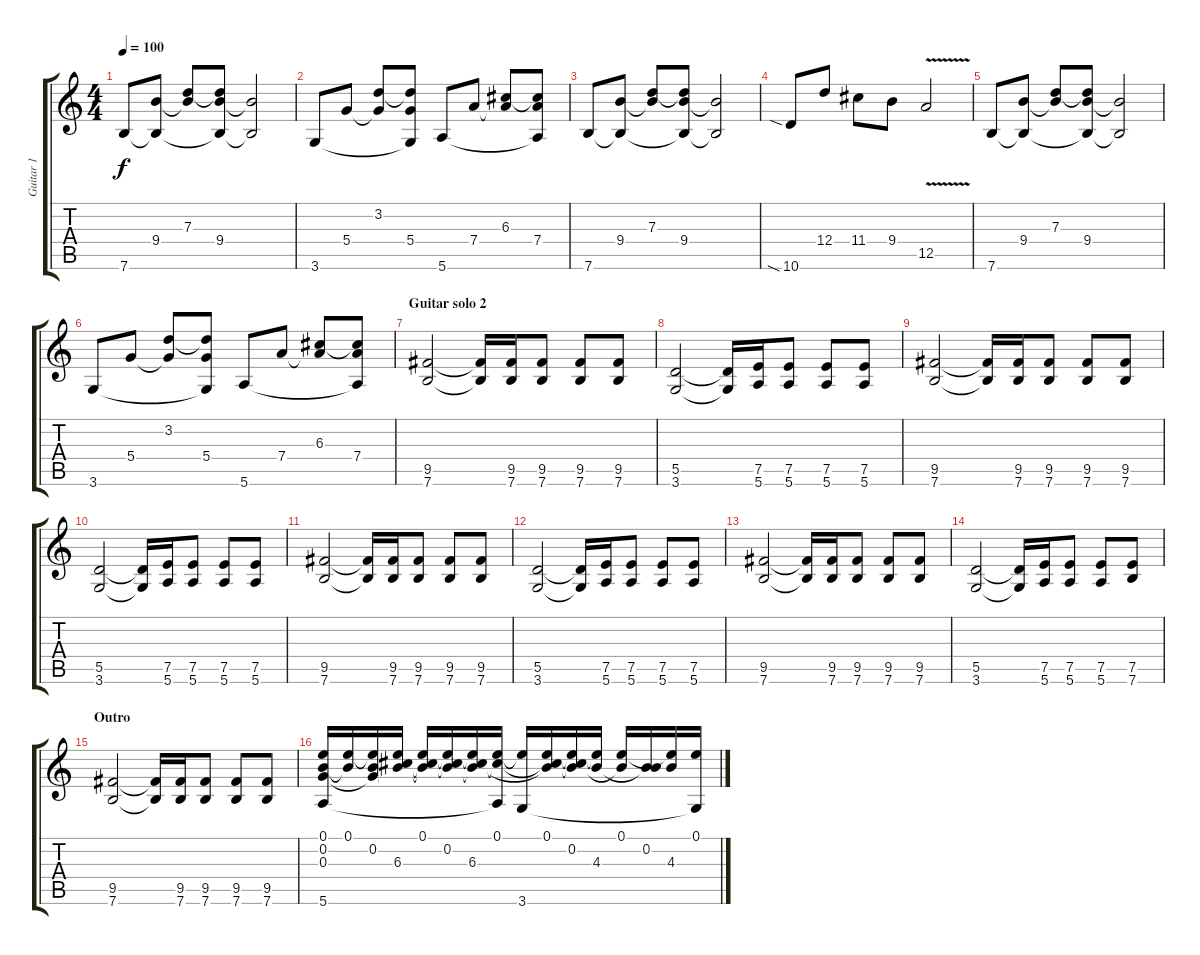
\track ("Guitar 1" "Guitar 1") {instrument electricguitarjazz}
\staff {score tabs}
\tuning (E4 B3 G3 D3 A2 E2) {hide}
\ts (4 4)
\tempo 100
\clef g2
\ks c
7.6.8{dy f instrument distortionguitar} (9.4 7.6{t}).8 (7.3 9.4{t}).8 (7.3{t} 9.4 7.6{t}).8 (9.4{t} 7.6{t}).2 |
3.6.8{instrument distortionguitar} 5.4.8 (3.2 5.4{t}).8 (3.2{t} 5.4 3.6{t}).8 5.6.8 7.4.8 (6.3 7.4{t}).8 (6.3{t} 7.4 5.6{t}).8 |
7.6.8{instrument distortionguitar} (9.4 7.6{t}).8 (7.3 9.4{t}).8 (7.3{t} 9.4 7.6{t}).8 (9.4{t} 7.6{t}).2 |
10.6{sia}.8 12.4.8 11.4.8 9.4.8 12.5{v}.2 |
7.6.8{instrument distortionguitar} (9.4 7.6{t}).8 (7.3 9.4{t}).8 (7.3{t} 9.4 7.6{t}).8 (9.4{t} 7.6{t}).2 |
3.6.8{instrument distortionguitar} 5.4.8 (3.2 5.4{t}).8 (3.2{t} 5.4 3.6{t}).8 5.6.8 7.4.8 (6.3 7.4{t}).8 (6.3{t} 7.4 5.6{t}).8 |
\section ("" "Guitar solo 2")
(9.5 7.6).2{instrument overdrivenguitar} (9.5{t} 7.6{t}).16 (9.5 7.6).16 (9.5 7.6).8 (9.5 7.6).8 (9.5 7.6).8 |
(5.5 3.6).2{instrument overdrivenguitar} (5.5{t} 3.6{t}).16 (7.5 5.6).16 (7.5 5.6).8 (7.5 5.6).8 (7.5 5.6).8 |
(9.5 7.6).2{instrument overdrivenguitar} (9.5{t} 7.6{t}).16 (9.5 7.6).16 (9.5 7.6).8 (9.5 7.6).8 (9.5 7.6).8 |
(5.5 3.6).2{instrument overdrivenguitar} (5.5{t} 3.6{t}).16 (7.5 5.6).16 (7.5 5.6).8 (7.5 5.6).8 (7.5 5.6).8 |
(9.5 7.6).2{instrument overdrivenguitar} (9.5{t} 7.6{t}).16 (9.5 7.6).16 (9.5 7.6).8 (9.5 7.6).8 (9.5 7.6).8 |
(5.5 3.6).2{instrument overdrivenguitar} (5.5{t} 3.6{t}).16 (7.5 5.6).16 (7.5 5.6).8 (7.5 5.6).8 (7.5 5.6).8 |
(9.5 7.6).2{instrument overdrivenguitar} (9.5{t} 7.6{t}).16 (9.5 7.6).16 (9.5 7.6).8 (9.5 7.6).8 (9.5 7.6).8 |
(5.5 3.6).2 (5.5{t} 3.6{t}).16 (7.5 5.6).16 (7.5 5.6).8 (7.5 5.6).8 (7.5 7.6).8 |
\section ("" "Outro")
(9.5 7.6).2{volume 11 instrument overdrivenguitar} (9.5{t} 7.6{t}).16 (9.5 7.6).16 (9.5 7.6).8 (9.5 7.6).8 (9.5 7.6).8{volume 0} |
(0.1 0.2 0.3 5.6).16{volume 10 instrument electricguitarjazz} (0.1 0.2{t}).16 (0.1{t} 0.2 0.3{t}).16 (0.1{t} 0.2{t} 6.3).16 (0.1 0.2{t} 6.3{t}).16 (0.1{t} 0.2 6.3{t}).16 (0.1{t} 0.2{t} 6.3).16 (0.1 6.3{t} 5.6{t}).16 (0.1{t} 3.6).16 (0.1 0.2{t} 6.3{t}).16 (0.1{t} 0.2 6.3{t}).16 (0.1{t} 4.3).16 (0.1 0.2{t}).16 (0.2 4.3{t}).16 (0.1{t} 4.3).16 (0.1 3.6{t}).16
